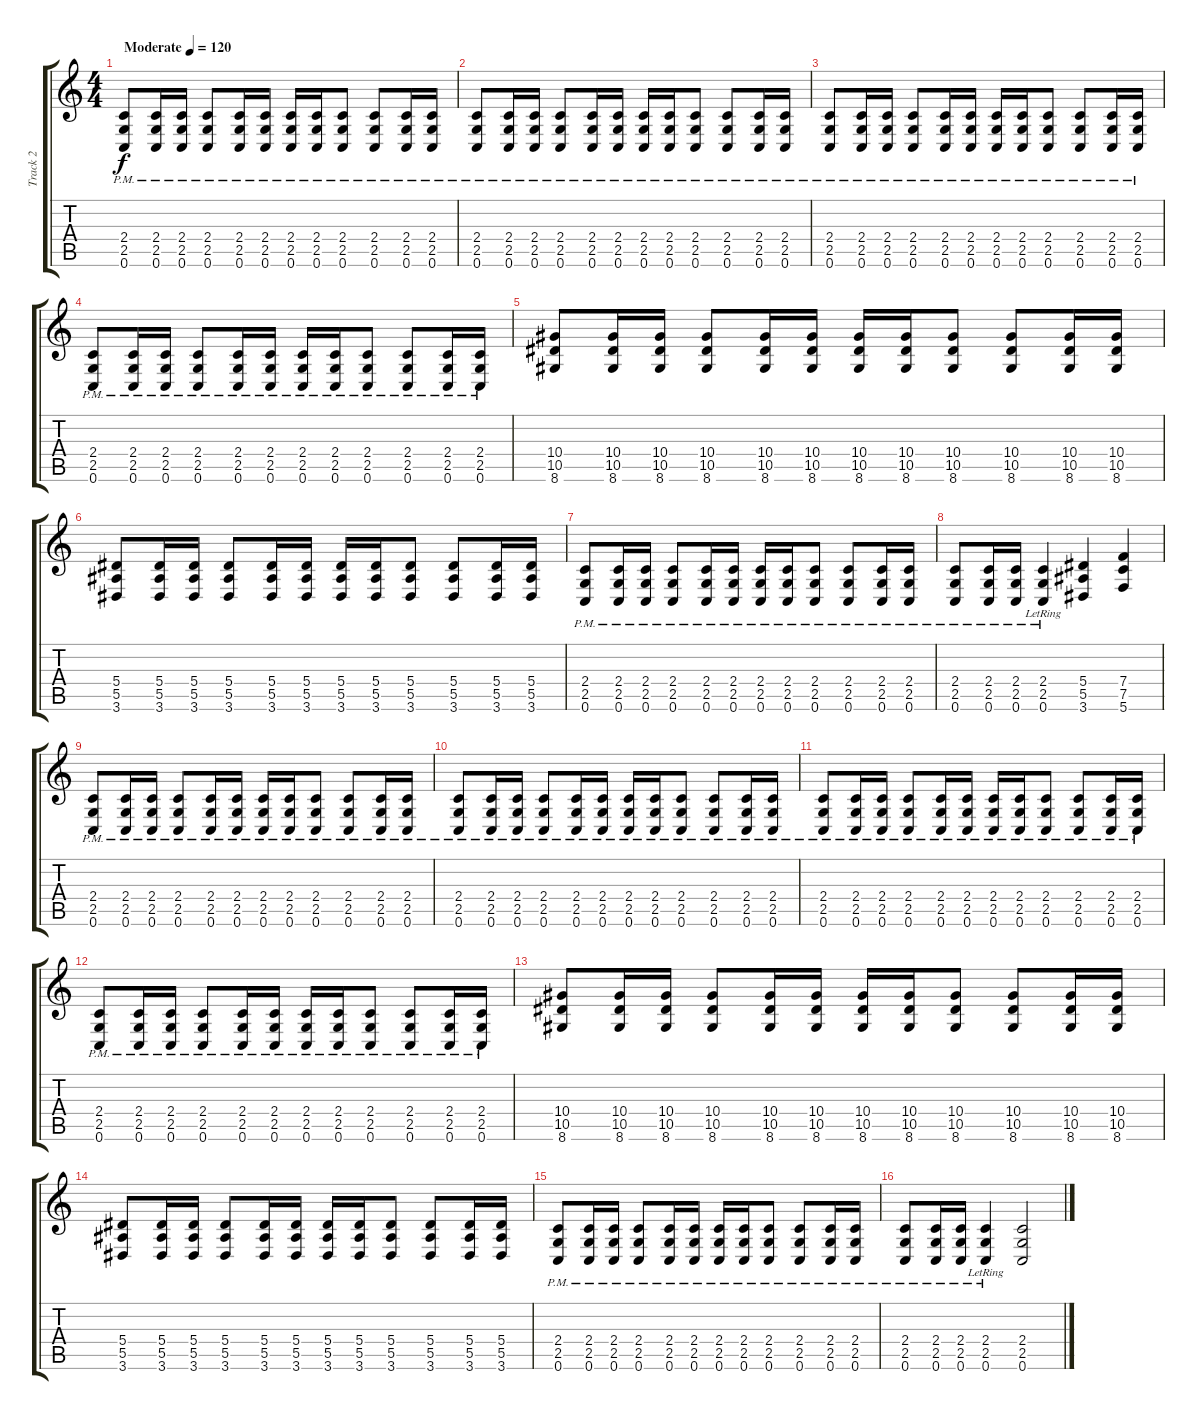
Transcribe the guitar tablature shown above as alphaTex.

\track ("Track 2" "Track 2") {instrument distortionguitar}
\staff {score tabs}
\tuning (C4 G3 Eb3 Bb2 F2 C2) {hide}
\ts (4 4)
\tempo (120 "Moderate")
\clef g2
\ks c
(2.4{pm} 2.5{pm} 0.6{pm}).8{dy f instrument distortionguitar} (2.4{pm} 2.5{pm} 0.6{pm}).16 (2.4{pm} 2.5{pm} 0.6{pm}).16 (2.4{pm} 2.5{pm} 0.6{pm}).8 (2.4{pm} 2.5{pm} 0.6{pm}).16 (2.4{pm} 2.5{pm} 0.6{pm}).16 (2.4{pm} 2.5{pm} 0.6{pm}).16 (2.4{pm} 2.5{pm} 0.6{pm}).16 (2.4{pm} 2.5{pm} 0.6{pm}).8 (2.4{pm} 2.5{pm} 0.6{pm}).8 (2.4{pm} 2.5{pm} 0.6{pm}).16 (2.4{pm} 2.5{pm} 0.6{pm}).16 |
(2.4{pm} 2.5{pm} 0.6{pm}).8 (2.4{pm} 2.5{pm} 0.6{pm}).16 (2.4{pm} 2.5{pm} 0.6{pm}).16 (2.4{pm} 2.5{pm} 0.6{pm}).8 (2.4{pm} 2.5{pm} 0.6{pm}).16 (2.4{pm} 2.5{pm} 0.6{pm}).16 (2.4{pm} 2.5{pm} 0.6{pm}).16 (2.4{pm} 2.5{pm} 0.6{pm}).16 (2.4{pm} 2.5{pm} 0.6{pm}).8 (2.4{pm} 2.5{pm} 0.6{pm}).8 (2.4{pm} 2.5{pm} 0.6{pm}).16 (2.4{pm} 2.5{pm} 0.6{pm}).16 |
(2.4{pm} 2.5{pm} 0.6{pm}).8 (2.4{pm} 2.5{pm} 0.6{pm}).16 (2.4{pm} 2.5{pm} 0.6{pm}).16 (2.4{pm} 2.5{pm} 0.6{pm}).8 (2.4{pm} 2.5{pm} 0.6{pm}).16 (2.4{pm} 2.5{pm} 0.6{pm}).16 (2.4{pm} 2.5{pm} 0.6{pm}).16 (2.4{pm} 2.5{pm} 0.6{pm}).16 (2.4{pm} 2.5{pm} 0.6{pm}).8 (2.4{pm} 2.5{pm} 0.6{pm}).8 (2.4{pm} 2.5{pm} 0.6{pm}).16 (2.4{pm} 2.5{pm} 0.6{pm}).16 |
(2.4{pm} 2.5{pm} 0.6{pm}).8 (2.4{pm} 2.5{pm} 0.6{pm}).16 (2.4{pm} 2.5{pm} 0.6{pm}).16 (2.4{pm} 2.5{pm} 0.6{pm}).8 (2.4{pm} 2.5{pm} 0.6{pm}).16 (2.4{pm} 2.5{pm} 0.6{pm}).16 (2.4{pm} 2.5{pm} 0.6{pm}).16 (2.4{pm} 2.5{pm} 0.6{pm}).16 (2.4{pm} 2.5{pm} 0.6{pm}).8 (2.4{pm} 2.5{pm} 0.6{pm}).8 (2.4{pm} 2.5{pm} 0.6{pm}).16 (2.4{pm} 2.5{pm} 0.6{pm}).16 |
(10.4 10.5 8.6).8 (10.4 10.5 8.6).16 (10.4 10.5 8.6).16 (10.4 10.5 8.6).8 (10.4 10.5 8.6).16 (10.4 10.5 8.6).16 (10.4 10.5 8.6).16 (10.4 10.5 8.6).16 (10.4 10.5 8.6).8 (10.4 10.5 8.6).8 (10.4 10.5 8.6).16 (10.4 10.5 8.6).16 |
(5.4 5.5 3.6).8 (5.4 5.5 3.6).16 (5.4 5.5 3.6).16 (5.4 5.5 3.6).8 (5.4 5.5 3.6).16 (5.4 5.5 3.6).16 (5.4 5.5 3.6).16 (5.4 5.5 3.6).16 (5.4 5.5 3.6).8 (5.4 5.5 3.6).8 (5.4 5.5 3.6).16 (5.4 5.5 3.6).16 |
(2.4{pm} 2.5{pm} 0.6{pm}).8 (2.4{pm} 2.5{pm} 0.6{pm}).16 (2.4{pm} 2.5{pm} 0.6{pm}).16 (2.4{pm} 2.5{pm} 0.6{pm}).8 (2.4{pm} 2.5{pm} 0.6{pm}).16 (2.4{pm} 2.5{pm} 0.6{pm}).16 (2.4{pm} 2.5{pm} 0.6{pm}).16 (2.4{pm} 2.5{pm} 0.6{pm}).16 (2.4{pm} 2.5{pm} 0.6{pm}).8 (2.4{pm} 2.5{pm} 0.6{pm}).8 (2.4{pm} 2.5{pm} 0.6{pm}).16 (2.4{pm} 2.5{pm} 0.6{pm}).16 |
(2.4{pm} 2.5{pm} 0.6{pm}).8 (2.4{pm} 2.5{pm} 0.6{pm}).16 (2.4{pm} 2.5{pm} 0.6{pm}).16 (2.4{pm lr} 2.5{pm lr} 0.6{pm lr}).4 (5.4 5.5 3.6).4 (7.4 7.5 5.6).4 |
(2.4{pm} 2.5{pm} 0.6{pm}).8 (2.4{pm} 2.5{pm} 0.6{pm}).16 (2.4{pm} 2.5{pm} 0.6{pm}).16 (2.4{pm} 2.5{pm} 0.6{pm}).8 (2.4{pm} 2.5{pm} 0.6{pm}).16 (2.4{pm} 2.5{pm} 0.6{pm}).16 (2.4{pm} 2.5{pm} 0.6{pm}).16 (2.4{pm} 2.5{pm} 0.6{pm}).16 (2.4{pm} 2.5{pm} 0.6{pm}).8 (2.4{pm} 2.5{pm} 0.6{pm}).8 (2.4{pm} 2.5{pm} 0.6{pm}).16 (2.4{pm} 2.5{pm} 0.6{pm}).16 |
(2.4{pm} 2.5{pm} 0.6{pm}).8 (2.4{pm} 2.5{pm} 0.6{pm}).16 (2.4{pm} 2.5{pm} 0.6{pm}).16 (2.4{pm} 2.5{pm} 0.6{pm}).8 (2.4{pm} 2.5{pm} 0.6{pm}).16 (2.4{pm} 2.5{pm} 0.6{pm}).16 (2.4{pm} 2.5{pm} 0.6{pm}).16 (2.4{pm} 2.5{pm} 0.6{pm}).16 (2.4{pm} 2.5{pm} 0.6{pm}).8 (2.4{pm} 2.5{pm} 0.6{pm}).8 (2.4{pm} 2.5{pm} 0.6{pm}).16 (2.4{pm} 2.5{pm} 0.6{pm}).16 |
(2.4{pm} 2.5{pm} 0.6{pm}).8 (2.4{pm} 2.5{pm} 0.6{pm}).16 (2.4{pm} 2.5{pm} 0.6{pm}).16 (2.4{pm} 2.5{pm} 0.6{pm}).8 (2.4{pm} 2.5{pm} 0.6{pm}).16 (2.4{pm} 2.5{pm} 0.6{pm}).16 (2.4{pm} 2.5{pm} 0.6{pm}).16 (2.4{pm} 2.5{pm} 0.6{pm}).16 (2.4{pm} 2.5{pm} 0.6{pm}).8 (2.4{pm} 2.5{pm} 0.6{pm}).8 (2.4{pm} 2.5{pm} 0.6{pm}).16 (2.4{pm} 2.5{pm} 0.6{pm}).16 |
(2.4{pm} 2.5{pm} 0.6{pm}).8 (2.4{pm} 2.5{pm} 0.6{pm}).16 (2.4{pm} 2.5{pm} 0.6{pm}).16 (2.4{pm} 2.5{pm} 0.6{pm}).8 (2.4{pm} 2.5{pm} 0.6{pm}).16 (2.4{pm} 2.5{pm} 0.6{pm}).16 (2.4{pm} 2.5{pm} 0.6{pm}).16 (2.4{pm} 2.5{pm} 0.6{pm}).16 (2.4{pm} 2.5{pm} 0.6{pm}).8 (2.4{pm} 2.5{pm} 0.6{pm}).8 (2.4{pm} 2.5{pm} 0.6{pm}).16 (2.4{pm} 2.5{pm} 0.6{pm}).16 |
(10.4 10.5 8.6).8 (10.4 10.5 8.6).16 (10.4 10.5 8.6).16 (10.4 10.5 8.6).8 (10.4 10.5 8.6).16 (10.4 10.5 8.6).16 (10.4 10.5 8.6).16 (10.4 10.5 8.6).16 (10.4 10.5 8.6).8 (10.4 10.5 8.6).8 (10.4 10.5 8.6).16 (10.4 10.5 8.6).16 |
(5.4 5.5 3.6).8 (5.4 5.5 3.6).16 (5.4 5.5 3.6).16 (5.4 5.5 3.6).8 (5.4 5.5 3.6).16 (5.4 5.5 3.6).16 (5.4 5.5 3.6).16 (5.4 5.5 3.6).16 (5.4 5.5 3.6).8 (5.4 5.5 3.6).8 (5.4 5.5 3.6).16 (5.4 5.5 3.6).16 |
(2.4{pm} 2.5{pm} 0.6{pm}).8 (2.4{pm} 2.5{pm} 0.6{pm}).16 (2.4{pm} 2.5{pm} 0.6{pm}).16 (2.4{pm} 2.5{pm} 0.6{pm}).8 (2.4{pm} 2.5{pm} 0.6{pm}).16 (2.4{pm} 2.5{pm} 0.6{pm}).16 (2.4{pm} 2.5{pm} 0.6{pm}).16 (2.4{pm} 2.5{pm} 0.6{pm}).16 (2.4{pm} 2.5{pm} 0.6{pm}).8 (2.4{pm} 2.5{pm} 0.6{pm}).8 (2.4{pm} 2.5{pm} 0.6{pm}).16 (2.4{pm} 2.5{pm} 0.6{pm}).16 |
(2.4{pm} 2.5{pm} 0.6{pm}).8 (2.4{pm} 2.5{pm} 0.6{pm}).16 (2.4{pm} 2.5{pm} 0.6{pm}).16 (2.4{pm lr} 2.5{pm lr} 0.6{pm lr}).4 (2.4 2.5 0.6).2
